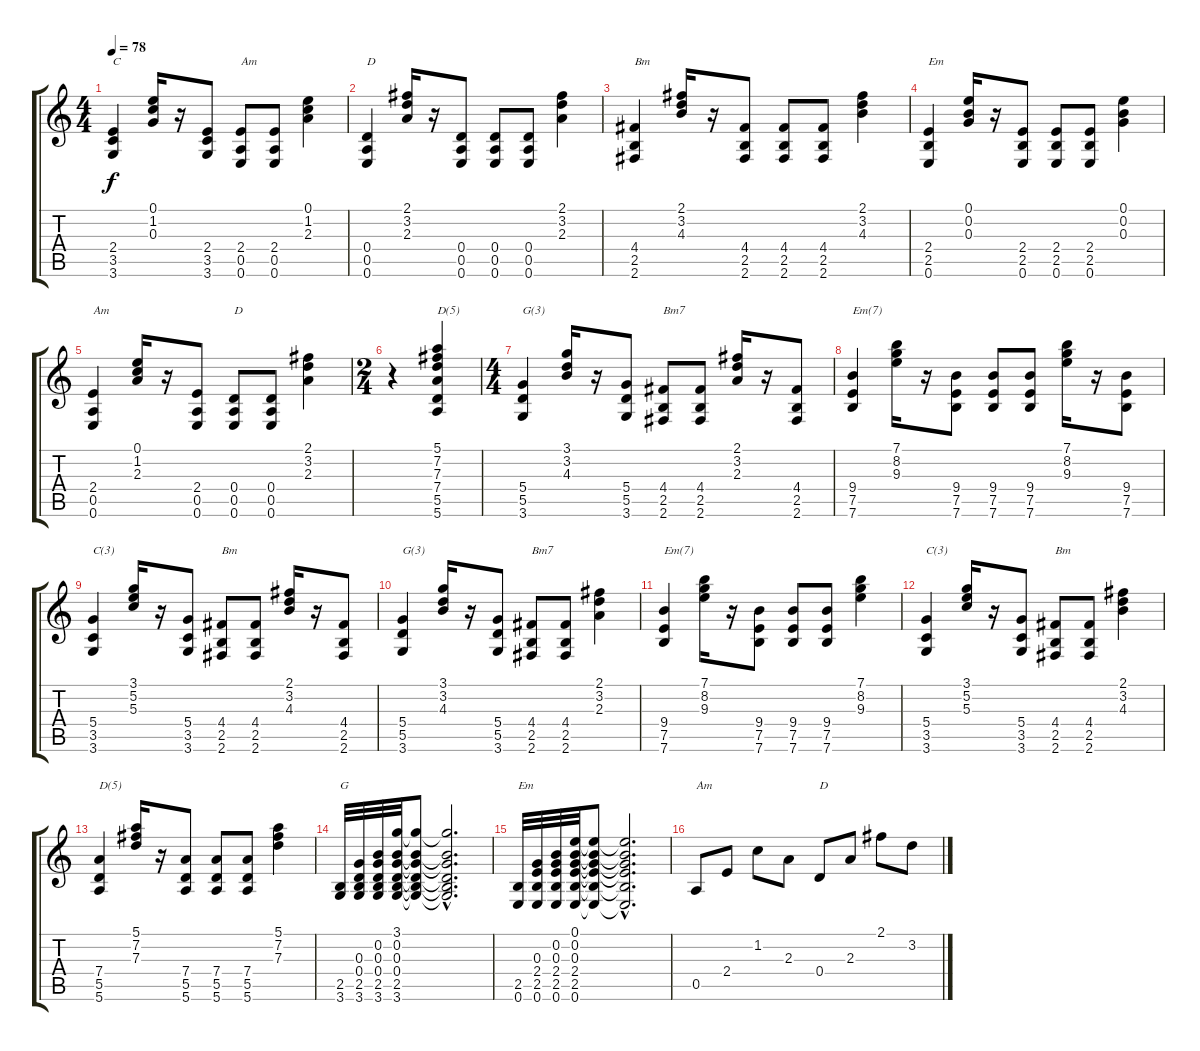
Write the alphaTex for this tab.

\track "" {instrument acousticguitarsteel}
\staff {score tabs}
\tuning (E4 B3 G3 D3 A2 E2) {hide}
\ts (4 4)
\tempo 78
\clef g2
\ks c
(2.4 3.5 3.6).4{txt "C" dy f} (0.1 1.2 0.3).16 r.16 (2.4 3.5 3.6).8 (2.4 0.5 0.6).8{txt "Am"} (2.4 0.5 0.6).8 (0.1 1.2 2.3).4 |
(0.4 0.5 0.6).4{txt "D"} (2.1 3.2 2.3).16 r.16 (0.4 0.5 0.6).8 (0.4 0.5 0.6).8 (0.4 0.5 0.6).8 (2.1 3.2 2.3).4 |
(4.4 2.5 2.6).4{txt "Bm"} (2.1 3.2 4.3).16 r.16 (4.4 2.5 2.6).8 (4.4 2.5 2.6).8 (4.4 2.5 2.6).8 (2.1 3.2 4.3).4 |
(2.4 2.5 0.6).4{txt "Em"} (0.1 0.2 0.3).16 r.16 (2.4 2.5 0.6).8 (2.4 2.5 0.6).8 (2.4 2.5 0.6).8 (0.1 0.2 0.3).4 |
(2.4 0.5 0.6).4{txt "Am"} (0.1 1.2 2.3).16 r.16 (2.4 0.5 0.6).8 (0.4 0.5 0.6).8{txt "D"} (0.4 0.5 0.6).8 (2.1 3.2 2.3).4 |
\ts (2 4)
r.4 (5.1 7.2 7.3 7.4 5.5 5.6).4{txt "D(5)"} |
\ts (4 4)
(5.4 5.5 3.6).4{txt "G(3)"} (3.1 3.2 4.3).16 r.16 (5.4 5.5 3.6).8 (4.4 2.5 2.6).8{txt "Bm7"} (4.4 2.5 2.6).8 (2.1 3.2 2.3).16 r.16 (4.4 2.5 2.6).8 |
(9.4 7.5 7.6).4{txt "Em(7)"} (7.1 8.2 9.3).16 r.16 (9.4 7.5 7.6).8 (9.4 7.5 7.6).8 (9.4 7.5 7.6).8 (7.1 8.2 9.3).16 r.16 (9.4 7.5 7.6).8 |
(5.4 3.5 3.6).4{txt "C(3)"} (3.1 5.2 5.3).16 r.16 (5.4 3.5 3.6).8 (4.4 2.5 2.6).8{txt "Bm"} (4.4 2.5 2.6).8 (2.1 3.2 4.3).16 r.16 (4.4 2.5 2.6).8 |
(5.4 5.5 3.6).4{txt "G(3)"} (3.1 3.2 4.3).16 r.16 (5.4 5.5 3.6).8 (4.4 2.5 2.6).8{txt "Bm7"} (4.4 2.5 2.6).8 (2.1 3.2 2.3).4 |
(9.4 7.5 7.6).4{txt "Em(7)"} (7.1 8.2 9.3).16 r.16 (9.4 7.5 7.6).8 (9.4 7.5 7.6).8 (9.4 7.5 7.6).8 (7.1 8.2 9.3).4 |
(5.4 3.5 3.6).4{txt "C(3)"} (3.1 5.2 5.3).16 r.16 (5.4 3.5 3.6).8 (4.4 2.5 2.6).8{txt "Bm"} (4.4 2.5 2.6).8 (2.1 3.2 4.3).4 |
(7.4 5.5 5.6).4{txt "D(5)"} (5.1 7.2 7.3).16 r.16 (7.4 5.5 5.6).8 (7.4 5.5 5.6).8 (7.4 5.5 5.6).8 (5.1 7.2 7.3).4 |
(2.5 3.6).32{txt "G"} (0.3 0.4 2.5 3.6).32 (0.2 0.3 0.4 2.5 3.6).32 (3.1 0.2 0.3 0.4 2.5 3.6).32 (3.1{t} 0.2{t} 0.3{t} 0.4{t} 2.5{t} 3.6{t}).8 (3.1{hac t} 0.2{hac t} 0.3{hac t} 0.4{hac t} 2.5{hac t} 3.6{hac t}).2{d} |
(2.5 0.6).32{txt "Em"} (0.3 2.4 2.5 0.6).32 (0.2 0.3 2.4 2.5 0.6).32 (0.1 0.2 0.3 2.4 2.5 0.6).32 (0.1{t} 0.2{t} 0.3{t} 2.4{t} 2.5{t} 0.6{t}).8 (0.1{hac t} 0.2{hac t} 0.3{hac t} 2.4{hac t} 2.5{hac t} 0.6{hac t}).2{d} |
0.5.8{txt "Am"} 2.4.8 1.2.8 2.3.8 0.4.8{txt "D"} 2.3.8 2.1.8 3.2.8
